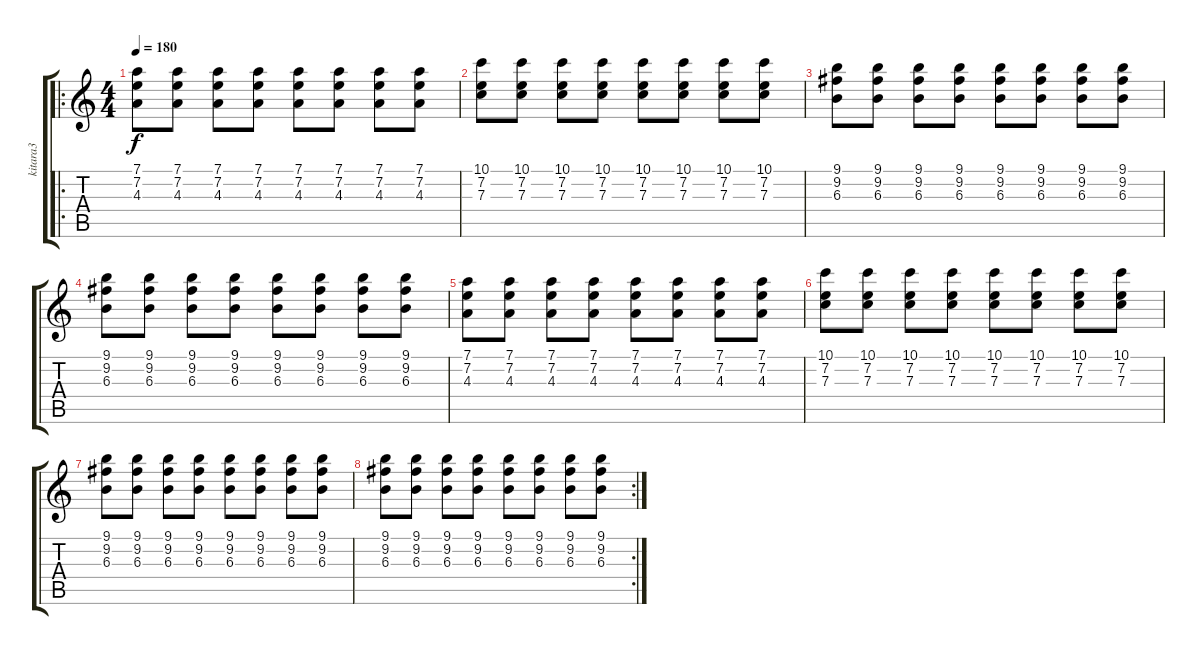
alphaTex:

\track ("kitara3" "kitara3") {instrument overdrivenguitar}
\staff {score tabs}
\tuning (D4 A3 F3 C3 G2 D2) {hide}
\ro
\ts (4 4)
\tempo 180
\clef g2
\ks c
(7.1 7.2 4.3).8{dy f volume 12} (7.1 7.2 4.3).8 (7.1 7.2 4.3).8 (7.1 7.2 4.3).8 (7.1 7.2 4.3).8 (7.1 7.2 4.3).8 (7.1 7.2 4.3).8 (7.1 7.2 4.3).8 |
(10.1 7.2 7.3).8 (10.1 7.2 7.3).8 (10.1 7.2 7.3).8 (10.1 7.2 7.3).8 (10.1 7.2 7.3).8 (10.1 7.2 7.3).8 (10.1 7.2 7.3).8 (10.1 7.2 7.3).8 |
(9.1 9.2 6.3).8 (9.1 9.2 6.3).8 (9.1 9.2 6.3).8 (9.1 9.2 6.3).8 (9.1 9.2 6.3).8 (9.1 9.2 6.3).8 (9.1 9.2 6.3).8 (9.1 9.2 6.3).8 |
(9.1 9.2 6.3).8 (9.1 9.2 6.3).8 (9.1 9.2 6.3).8 (9.1 9.2 6.3).8 (9.1 9.2 6.3).8 (9.1 9.2 6.3).8 (9.1 9.2 6.3).8 (9.1 9.2 6.3).8 |
(7.1 7.2 4.3).8 (7.1 7.2 4.3).8 (7.1 7.2 4.3).8 (7.1 7.2 4.3).8 (7.1 7.2 4.3).8 (7.1 7.2 4.3).8 (7.1 7.2 4.3).8 (7.1 7.2 4.3).8 |
(10.1 7.2 7.3).8 (10.1 7.2 7.3).8 (10.1 7.2 7.3).8 (10.1 7.2 7.3).8 (10.1 7.2 7.3).8 (10.1 7.2 7.3).8 (10.1 7.2 7.3).8 (10.1 7.2 7.3).8 |
(9.1 9.2 6.3).8 (9.1 9.2 6.3).8 (9.1 9.2 6.3).8 (9.1 9.2 6.3).8 (9.1 9.2 6.3).8 (9.1 9.2 6.3).8 (9.1 9.2 6.3).8 (9.1 9.2 6.3).8 |
\rc 2
(9.1 9.2 6.3).8 (9.1 9.2 6.3).8 (9.1 9.2 6.3).8 (9.1 9.2 6.3).8 (9.1 9.2 6.3).8 (9.1 9.2 6.3).8 (9.1 9.2 6.3).8 (9.1 9.2 6.3).8
